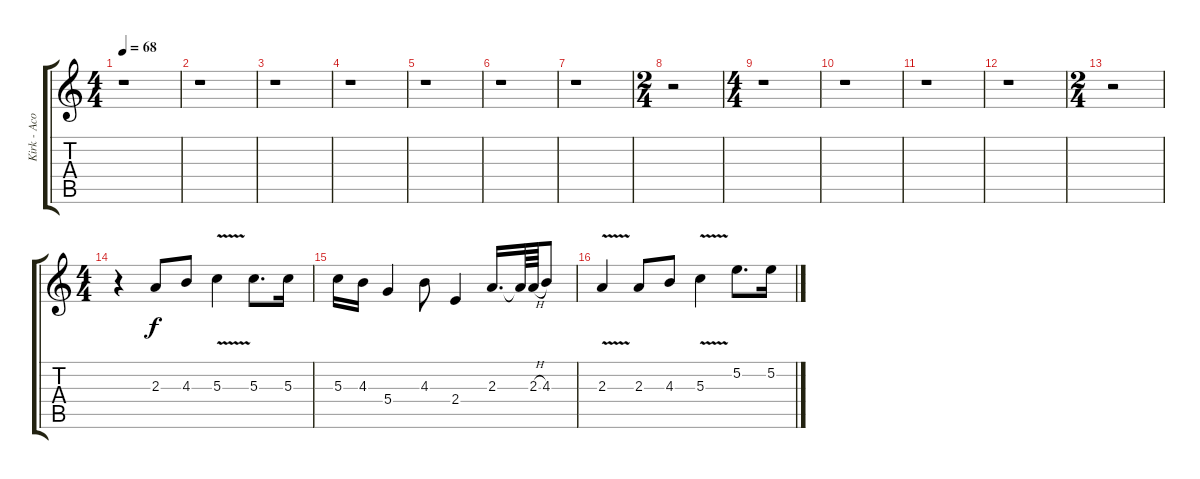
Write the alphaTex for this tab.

\track ("Kirk - Acoustic(solo 1)" "Kirk - Aco") {instrument acousticguitarsteel}
\staff {score tabs}
\tuning (E4 B3 G3 D3 A2 E2) {hide}
\ts (4 4)
\tempo 68
\clef g2
\ks c
r.1{dy fff} |
r.1 |
r.1 |
r.1 |
r.1 |
r.1 |
r.1 |
\ts (2 4)
r.2 |
\ts (4 4)
r.1 |
r.1 |
r.1 |
r.1 |
\ts (2 4)
r.2 |
\ts (4 4)
r.4 2.3.8{dy f} 4.3.8 5.3{v}.4 5.3.8{d} 5.3.16 |
5.3.16 4.3.16 5.4.4 4.3.8 2.4.4 2.3.16{d} 2.3{t}.64 2.3{h}.64 4.3.8 |
2.3{v}.4 2.3.8 4.3.8 5.3{v}.4 5.2.8{d} 5.2.16
